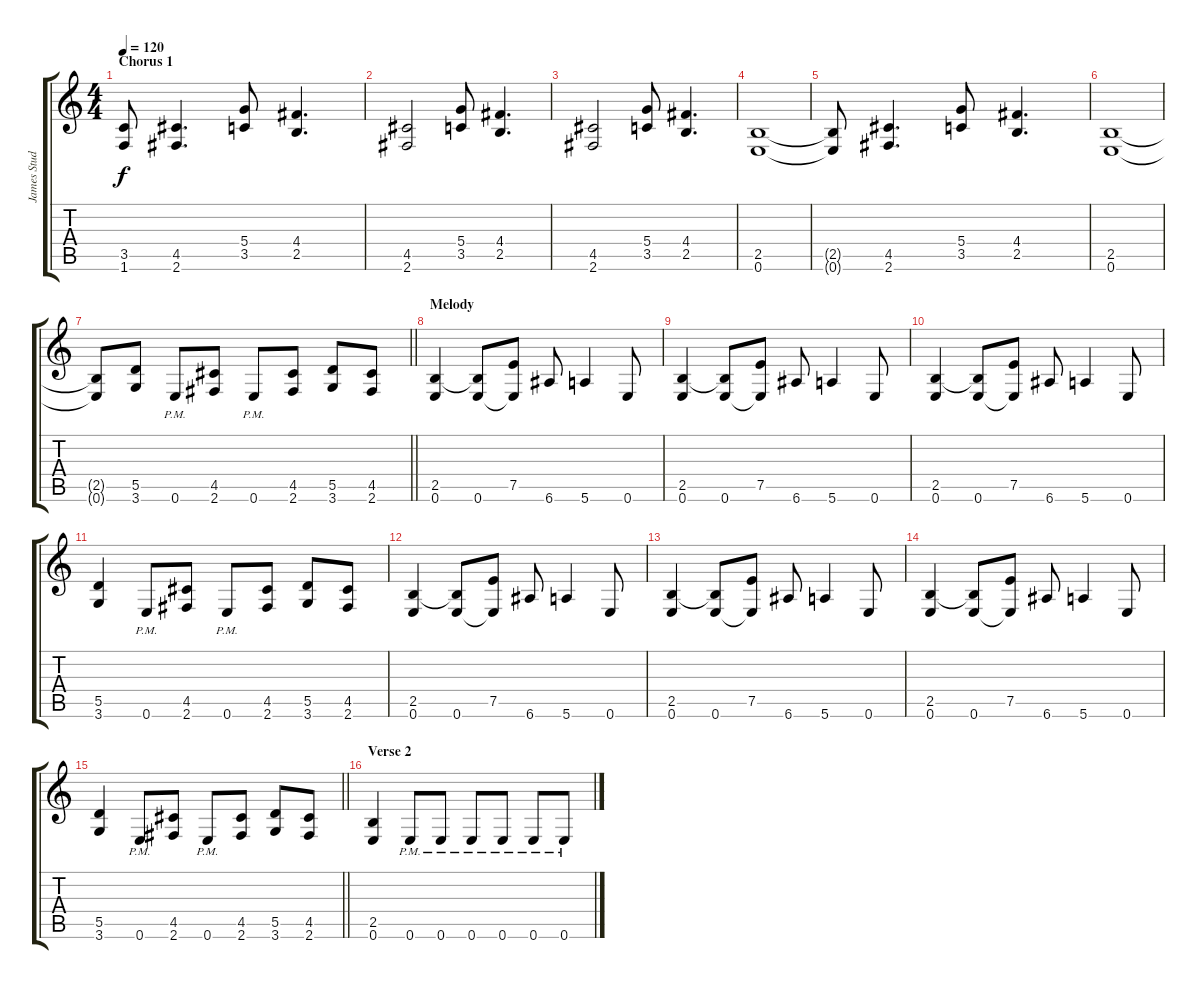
\track ("James Studio" "James Stud") {instrument distortionguitar}
\staff {score tabs}
\tuning (E4 B3 G3 D3 A2 E2) {hide}
\ts (4 4)
\section ("" "Chorus 1")
\tempo 120
\clef g2
\ks c
(3.5 1.6).8{dy f} (4.5 2.6).4{d} (5.4 3.5).8 (4.4 2.5).4{d} |
(4.5 2.6).2 (5.4 3.5).8 (4.4 2.5).4{d} |
(4.5 2.6).2 (5.4 3.5).8 (4.4 2.5).4{d} |
(2.5 0.6).1 |
(2.5{t} 0.6{t}).8 (4.5 2.6).4{d} (5.4 3.5).8 (4.4 2.5).4{d} |
(2.5 0.6).1 |
\barLineRight lightlight
(2.5{t} 0.6{t}).8 (5.5 3.6).8 0.6{pm}.8 (4.5 2.6).8 0.6{pm}.8 (4.5 2.6).8 (5.5 3.6).8 (4.5 2.6).8 |
\section ("" "Melody")
(2.5 0.6).4 (2.5{t} 0.6).8 (7.5 0.6{t}).8 6.6.8 5.6.4 0.6.8 |
(2.5 0.6).4 (2.5{t} 0.6).8 (7.5 0.6{t}).8 6.6.8 5.6.4 0.6.8 |
(2.5 0.6).4 (2.5{t} 0.6).8 (7.5 0.6{t}).8 6.6.8 5.6.4 0.6.8 |
(5.5 3.6).4 0.6{pm}.8 (4.5 2.6).8 0.6{pm}.8 (4.5 2.6).8 (5.5 3.6).8 (4.5 2.6).8 |
(2.5 0.6).4 (2.5{t} 0.6).8 (7.5 0.6{t}).8 6.6.8 5.6.4 0.6.8 |
(2.5 0.6).4 (2.5{t} 0.6).8 (7.5 0.6{t}).8 6.6.8 5.6.4 0.6.8 |
(2.5 0.6).4 (2.5{t} 0.6).8 (7.5 0.6{t}).8 6.6.8 5.6.4 0.6.8 |
\barLineRight lightlight
(5.5 3.6).4 0.6{pm}.8 (4.5 2.6).8 0.6{pm}.8 (4.5 2.6).8 (5.5 3.6).8 (4.5 2.6).8 |
\section ("" "Verse 2")
(2.5 0.6).4 0.6{pm}.8 0.6{pm}.8 0.6{pm}.8 0.6{pm}.8 0.6{pm}.8 0.6{pm}.8
